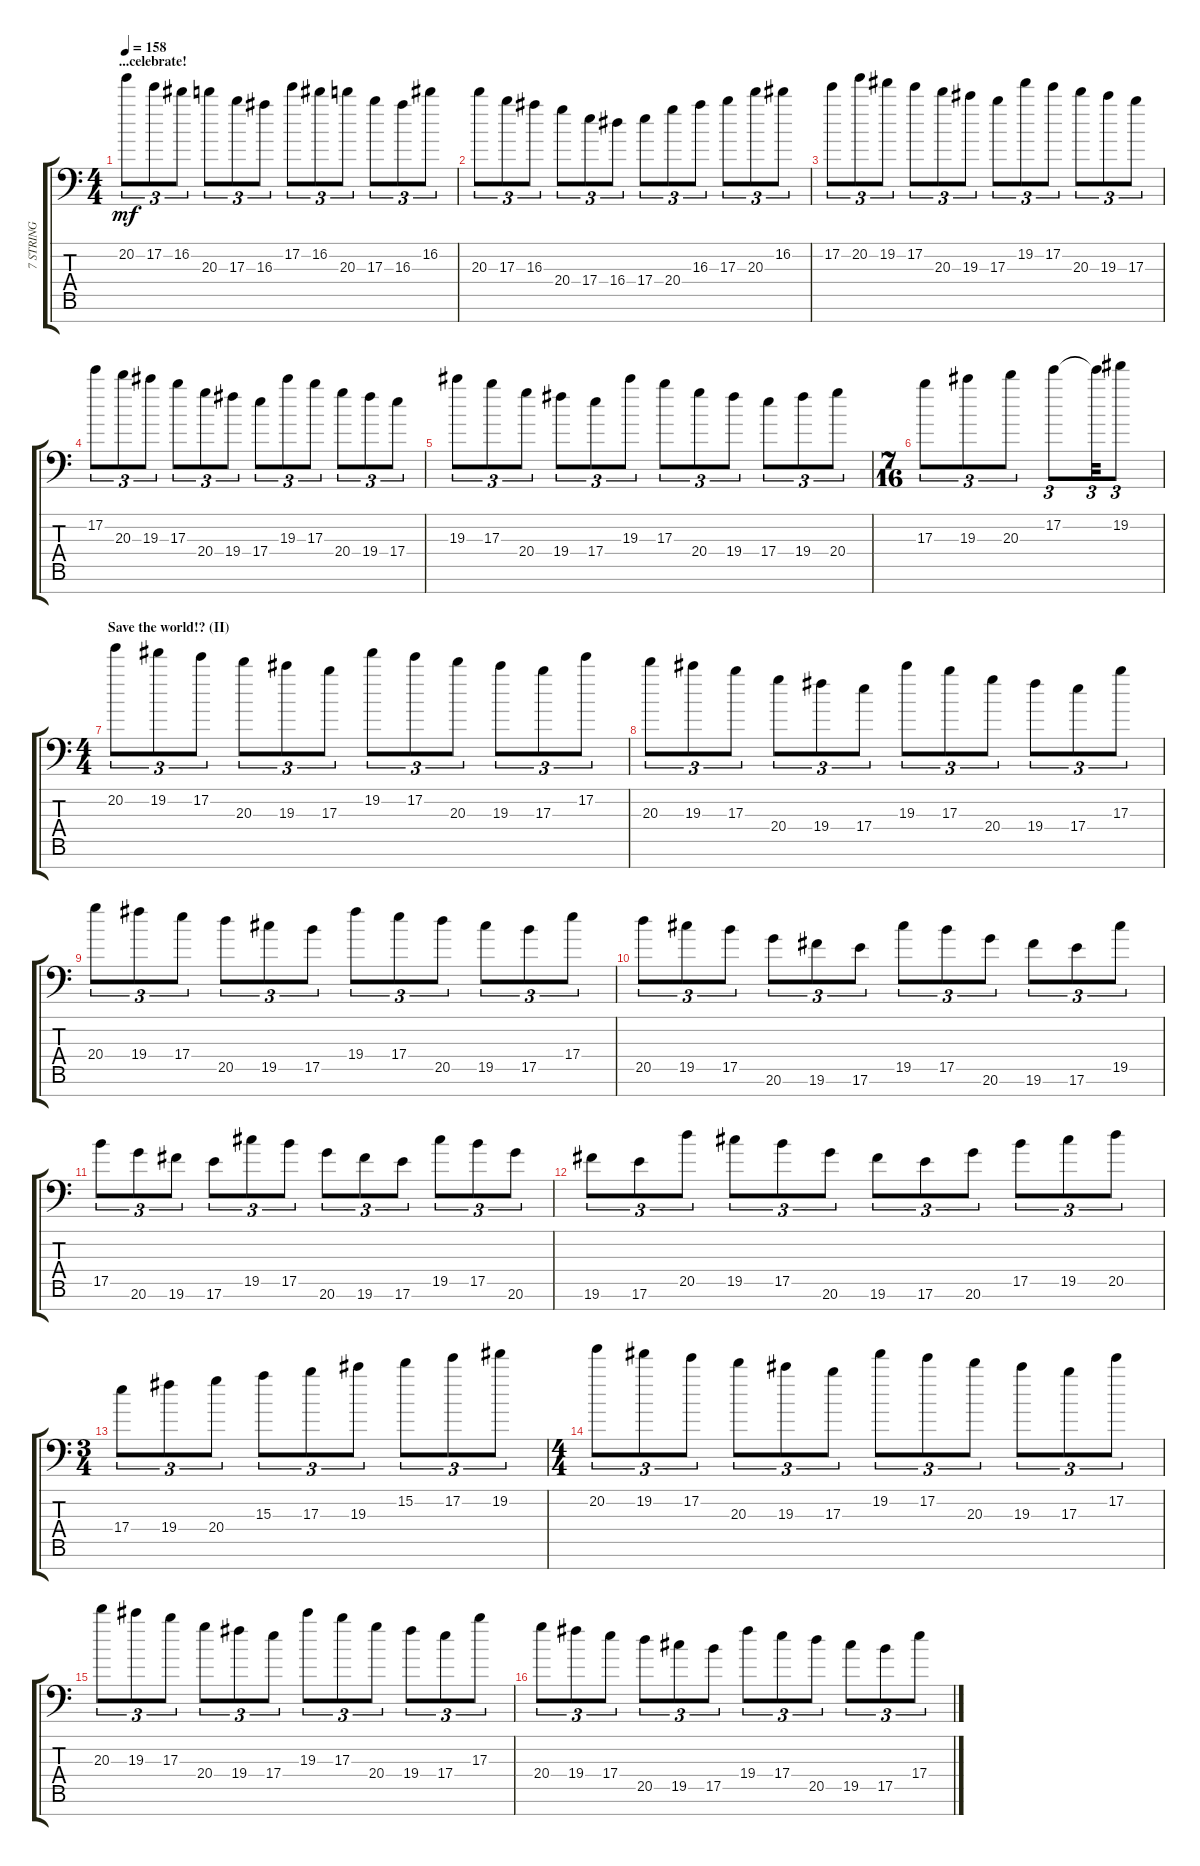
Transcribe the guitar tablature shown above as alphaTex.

\track ("7 STRING" "7 STRING") {instrument distortionguitar}
\staff {score tabs}
\tuning (Eb4 B3 Gb3 B2 Gb2 B1 Gb1) {hide}
\ts (4 4)
\section ("" "...celebrate!")
\tempo 158
\clef f4
\ks c
20.2.8{tu (3 2) dy mf} 17.2.8{tu (3 2)} 16.2.8{tu (3 2)} 20.3.8{tu (3 2)} 17.3.8{tu (3 2)} 16.3.8{tu (3 2)} 17.2.8{tu (3 2)} 16.2.8{tu (3 2)} 20.3.8{tu (3 2)} 17.3.8{tu (3 2)} 16.3.8{tu (3 2)} 16.2.8{tu (3 2)} |
20.3.8{tu (3 2)} 17.3.8{tu (3 2)} 16.3.8{tu (3 2)} 20.4.8{tu (3 2)} 17.4.8{tu (3 2)} 16.4.8{tu (3 2)} 17.4.8{tu (3 2)} 20.4.8{tu (3 2)} 16.3.8{tu (3 2)} 17.3.8{tu (3 2)} 20.3.8{tu (3 2)} 16.2.8{tu (3 2)} |
17.2.8{tu (3 2)} 20.2.8{tu (3 2)} 19.2.8{tu (3 2)} 17.2.8{tu (3 2)} 20.3.8{tu (3 2)} 19.3.8{tu (3 2)} 17.3.8{tu (3 2)} 19.2.8{tu (3 2)} 17.2.8{tu (3 2)} 20.3.8{tu (3 2)} 19.3.8{tu (3 2)} 17.3.8{tu (3 2)} |
17.2.8{tu (3 2)} 20.3.8{tu (3 2)} 19.3.8{tu (3 2)} 17.3.8{tu (3 2)} 20.4.8{tu (3 2)} 19.4.8{tu (3 2)} 17.4.8{tu (3 2)} 19.3.8{tu (3 2)} 17.3.8{tu (3 2)} 20.4.8{tu (3 2)} 19.4.8{tu (3 2)} 17.4.8{tu (3 2)} |
19.3.8{tu (3 2)} 17.3.8{tu (3 2)} 20.4.8{tu (3 2)} 19.4.8{tu (3 2)} 17.4.8{tu (3 2)} 19.3.8{tu (3 2)} 17.3.8{tu (3 2)} 20.4.8{tu (3 2)} 19.4.8{tu (3 2)} 17.4.8{tu (3 2)} 19.4.8{tu (3 2)} 20.4.8{tu (3 2)} |
\ts (7 16)
17.3.8{tu (3 2)} 19.3.8{tu (3 2)} 20.3.8{tu (3 2)} 17.2.8{tu (3 2)} 17.2{t}.32{tu (3 2)} 19.2.8{tu (3 2)} |
\ts (4 4)
\section ("" "Save the world!? (II)")
20.2.8{tu (3 2)} 19.2.8{tu (3 2)} 17.2.8{tu (3 2)} 20.3.8{tu (3 2)} 19.3.8{tu (3 2)} 17.3.8{tu (3 2)} 19.2.8{tu (3 2)} 17.2.8{tu (3 2)} 20.3.8{tu (3 2)} 19.3.8{tu (3 2)} 17.3.8{tu (3 2)} 17.2.8{tu (3 2)} |
20.3.8{tu (3 2)} 19.3.8{tu (3 2)} 17.3.8{tu (3 2)} 20.4.8{tu (3 2)} 19.4.8{tu (3 2)} 17.4.8{tu (3 2)} 19.3.8{tu (3 2)} 17.3.8{tu (3 2)} 20.4.8{tu (3 2)} 19.4.8{tu (3 2)} 17.4.8{tu (3 2)} 17.3.8{tu (3 2)} |
20.4.8{tu (3 2)} 19.4.8{tu (3 2)} 17.4.8{tu (3 2)} 20.5.8{tu (3 2)} 19.5.8{tu (3 2)} 17.5.8{tu (3 2)} 19.4.8{tu (3 2)} 17.4.8{tu (3 2)} 20.5.8{tu (3 2)} 19.5.8{tu (3 2)} 17.5.8{tu (3 2)} 17.4.8{tu (3 2)} |
20.5.8{tu (3 2)} 19.5.8{tu (3 2)} 17.5.8{tu (3 2)} 20.6.8{tu (3 2)} 19.6.8{tu (3 2)} 17.6.8{tu (3 2)} 19.5.8{tu (3 2)} 17.5.8{tu (3 2)} 20.6.8{tu (3 2)} 19.6.8{tu (3 2)} 17.6.8{tu (3 2)} 19.5.8{tu (3 2)} |
17.5.8{tu (3 2)} 20.6.8{tu (3 2)} 19.6.8{tu (3 2)} 17.6.8{tu (3 2)} 19.5.8{tu (3 2)} 17.5.8{tu (3 2)} 20.6.8{tu (3 2)} 19.6.8{tu (3 2)} 17.6.8{tu (3 2)} 19.5.8{tu (3 2)} 17.5.8{tu (3 2)} 20.6.8{tu (3 2)} |
19.6.8{tu (3 2)} 17.6.8{tu (3 2)} 20.5.8{tu (3 2)} 19.5.8{tu (3 2)} 17.5.8{tu (3 2)} 20.6.8{tu (3 2)} 19.6.8{tu (3 2)} 17.6.8{tu (3 2)} 20.6.8{tu (3 2)} 17.5.8{tu (3 2)} 19.5.8{tu (3 2)} 20.5.8{tu (3 2)} |
\ts (3 4)
17.4.8{tu (3 2)} 19.4.8{tu (3 2)} 20.4.8{tu (3 2)} 15.3.8{tu (3 2)} 17.3.8{tu (3 2)} 19.3.8{tu (3 2)} 15.2.8{tu (3 2)} 17.2.8{tu (3 2)} 19.2.8{tu (3 2)} |
\ts (4 4)
20.2.8{tu (3 2)} 19.2.8{tu (3 2)} 17.2.8{tu (3 2)} 20.3.8{tu (3 2)} 19.3.8{tu (3 2)} 17.3.8{tu (3 2)} 19.2.8{tu (3 2)} 17.2.8{tu (3 2)} 20.3.8{tu (3 2)} 19.3.8{tu (3 2)} 17.3.8{tu (3 2)} 17.2.8{tu (3 2)} |
20.3.8{tu (3 2)} 19.3.8{tu (3 2)} 17.3.8{tu (3 2)} 20.4.8{tu (3 2)} 19.4.8{tu (3 2)} 17.4.8{tu (3 2)} 19.3.8{tu (3 2)} 17.3.8{tu (3 2)} 20.4.8{tu (3 2)} 19.4.8{tu (3 2)} 17.4.8{tu (3 2)} 17.3.8{tu (3 2)} |
20.4.8{tu (3 2)} 19.4.8{tu (3 2)} 17.4.8{tu (3 2)} 20.5.8{tu (3 2)} 19.5.8{tu (3 2)} 17.5.8{tu (3 2)} 19.4.8{tu (3 2)} 17.4.8{tu (3 2)} 20.5.8{tu (3 2)} 19.5.8{tu (3 2)} 17.5.8{tu (3 2)} 17.4.8{tu (3 2)}
